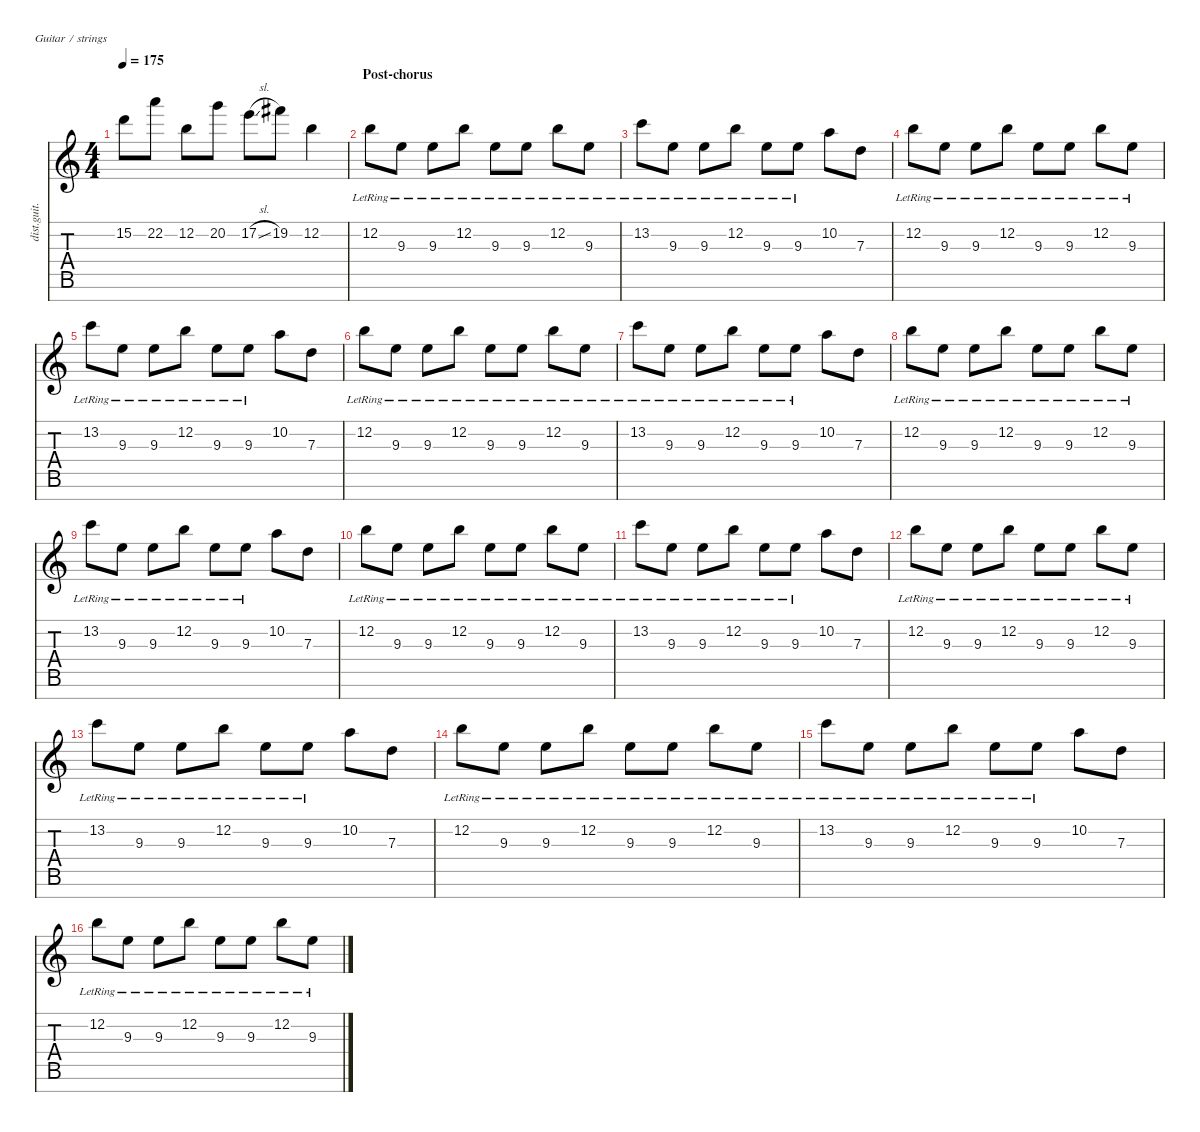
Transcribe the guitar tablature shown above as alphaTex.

\defaultSystemsLayout 4
\hideDynamics
\bracketExtendMode nobrackets
\track ("Distortion Guitar - Zoli" "dist.guit.") {instrument distortionguitar}
\staff {score tabs}
\tuning (E4 B3 G3 D3 A2 E2 B1)
\ts (4 4)
\tempo 175
\clef g2
\ks c
15.2.8{dy ff beam Down} 22.2.8{beam Down} 12.2.8{beam Down} 20.2.8{beam Down} 17.2{sl}.8{beam Down} 19.2{acc #}.8{beam Down} 12.2.4{beam Down} |
\section ("" "Post-chorus")
12.2{lr}.8{beam Down} 9.3{lr}.8{beam Down} 9.3{lr}.8{beam Down} 12.2{lr}.8{beam Down} 9.3{lr}.8{beam Down} 9.3{lr}.8{beam Down} 12.2{lr}.8{beam Down} 9.3{lr}.8{beam Down} |
13.2{lr}.8{beam Down} 9.3{lr}.8{beam Down} 9.3{lr}.8{beam Down} 12.2{lr}.8{beam Down} 9.3{lr}.8{beam Down} 9.3{lr}.8{beam Down} 10.2.8{beam Down} 7.3.8{beam Down} |
12.2{lr}.8{beam Down} 9.3{lr}.8{beam Down} 9.3{lr}.8{beam Down} 12.2{lr}.8{beam Down} 9.3{lr}.8{beam Down} 9.3{lr}.8{beam Down} 12.2{lr}.8{beam Down} 9.3{lr}.8{beam Down} |
13.2{lr}.8{beam Down} 9.3{lr}.8{beam Down} 9.3{lr}.8{beam Down} 12.2{lr}.8{beam Down} 9.3{lr}.8{beam Down} 9.3{lr}.8{beam Down} 10.2.8{beam Down} 7.3.8{beam Down} |
12.2{lr}.8{beam Down} 9.3{lr}.8{beam Down} 9.3{lr}.8{beam Down} 12.2{lr}.8{beam Down} 9.3{lr}.8{beam Down} 9.3{lr}.8{beam Down} 12.2{lr}.8{beam Down} 9.3{lr}.8{beam Down} |
13.2{lr}.8{beam Down} 9.3{lr}.8{beam Down} 9.3{lr}.8{beam Down} 12.2{lr}.8{beam Down} 9.3{lr}.8{beam Down} 9.3{lr}.8{beam Down} 10.2.8{beam Down} 7.3.8{beam Down} |
12.2{lr}.8{beam Down} 9.3{lr}.8{beam Down} 9.3{lr}.8{beam Down} 12.2{lr}.8{beam Down} 9.3{lr}.8{beam Down} 9.3{lr}.8{beam Down} 12.2{lr}.8{beam Down} 9.3{lr}.8{beam Down} |
13.2{lr}.8{beam Down} 9.3{lr}.8{beam Down} 9.3{lr}.8{beam Down} 12.2{lr}.8{beam Down} 9.3{lr}.8{beam Down} 9.3{lr}.8{beam Down} 10.2.8{beam Down} 7.3.8{beam Down} |
12.2{lr}.8{beam Down} 9.3{lr}.8{beam Down} 9.3{lr}.8{beam Down} 12.2{lr}.8{beam Down} 9.3{lr}.8{beam Down} 9.3{lr}.8{beam Down} 12.2{lr}.8{beam Down} 9.3{lr}.8{beam Down} |
13.2{lr}.8{beam Down} 9.3{lr}.8{beam Down} 9.3{lr}.8{beam Down} 12.2{lr}.8{beam Down} 9.3{lr}.8{beam Down} 9.3{lr}.8{beam Down} 10.2.8{beam Down} 7.3.8{beam Down} |
12.2{lr}.8{beam Down} 9.3{lr}.8{beam Down} 9.3{lr}.8{beam Down} 12.2{lr}.8{beam Down} 9.3{lr}.8{beam Down} 9.3{lr}.8{beam Down} 12.2{lr}.8{beam Down} 9.3{lr}.8{beam Down} |
13.2{lr}.8{beam Down} 9.3{lr}.8{beam Down} 9.3{lr}.8{beam Down} 12.2{lr}.8{beam Down} 9.3{lr}.8{beam Down} 9.3{lr}.8{beam Down} 10.2.8{beam Down} 7.3.8{beam Down} |
12.2{lr}.8{beam Down} 9.3{lr}.8{beam Down} 9.3{lr}.8{beam Down} 12.2{lr}.8{beam Down} 9.3{lr}.8{beam Down} 9.3{lr}.8{beam Down} 12.2{lr}.8{beam Down} 9.3{lr}.8{beam Down} |
13.2{lr}.8{beam Down} 9.3{lr}.8{beam Down} 9.3{lr}.8{beam Down} 12.2{lr}.8{beam Down} 9.3{lr}.8{beam Down} 9.3{lr}.8{beam Down} 10.2.8{beam Down} 7.3.8{beam Down} |
12.2{lr}.8{beam Down} 9.3{lr}.8{beam Down} 9.3{lr}.8{beam Down} 12.2{lr}.8{beam Down} 9.3{lr}.8{beam Down} 9.3{lr}.8{beam Down} 12.2{lr}.8{beam Down} 9.3{lr}.8{beam Down}
